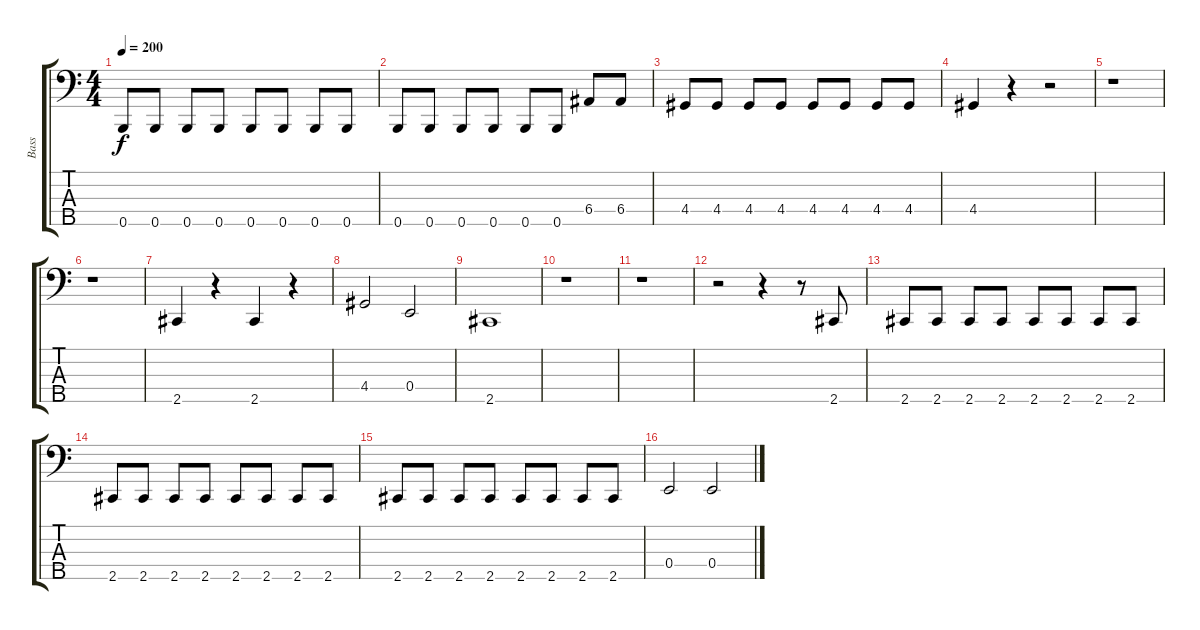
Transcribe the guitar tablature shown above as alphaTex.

\track ("Bass" "Bass") {instrument electricbassfinger}
\staff {score tabs}
\tuning (G2 D2 A1 E1 B0) {hide}
\ts (4 4)
\tempo 200
\clef f4
\ks c
0.5.8{dy f} 0.5.8 0.5.8 0.5.8 0.5.8 0.5.8 0.5.8 0.5.8 |
0.5.8 0.5.8 0.5.8 0.5.8 0.5.8 0.5.8 6.4.8 6.4.8 |
4.4.8 4.4.8 4.4.8 4.4.8 4.4.8 4.4.8 4.4.8 4.4.8 |
4.4.4 r.4 r.2 |
r.1 |
r.1 |
2.5.4 r.4 2.5.4 r.4 |
4.4.2 0.4.2 |
2.5.1 |
r.1 |
r.1 |
r.2 r.4 r.8 2.5.8 |
2.5.8 2.5.8 2.5.8 2.5.8 2.5.8 2.5.8 2.5.8 2.5.8 |
2.5.8 2.5.8 2.5.8 2.5.8 2.5.8 2.5.8 2.5.8 2.5.8 |
2.5.8 2.5.8 2.5.8 2.5.8 2.5.8 2.5.8 2.5.8 2.5.8 |
0.4.2 0.4.2
